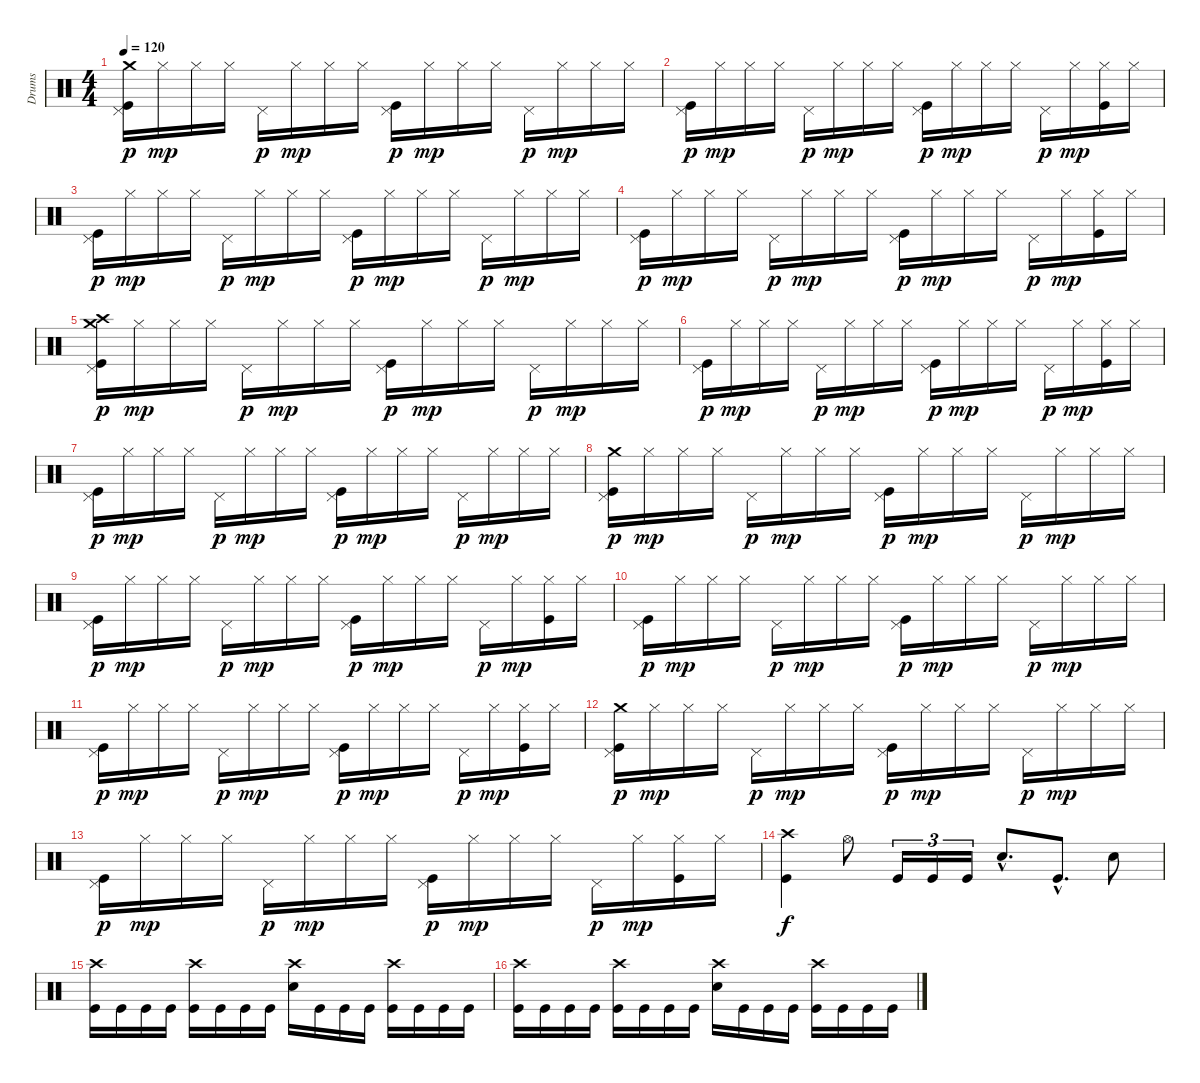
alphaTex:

\track ("Drums" "Drums") {instrument percussion}
\staff {score}
\articulation defaults
\ts (4 4)
\tempo 120
\clef neutral
\ks c
("Crash medium (hit)" "Kick (hit)" "Pedal Hi-Hat (hit)").16{dy p} "Hi-Hat (closed)".16{dy mp} "Hi-Hat (closed)".16 "Hi-Hat (closed)".16 "Pedal Hi-Hat (hit)".16{dy p} "Hi-Hat (closed)".16{dy mp} "Hi-Hat (closed)".16 "Hi-Hat (closed)".16 ("Kick (hit)" "Pedal Hi-Hat (hit)").16{dy p} "Hi-Hat (closed)".16{dy mp} "Hi-Hat (closed)".16 "Hi-Hat (closed)".16 "Pedal Hi-Hat (hit)".16{dy p} "Hi-Hat (closed)".16{dy mp} "Hi-Hat (closed)".16 "Hi-Hat (closed)".16 |
("Kick (hit)" "Pedal Hi-Hat (hit)").16{dy p} "Hi-Hat (closed)".16{dy mp} "Hi-Hat (closed)".16 "Hi-Hat (closed)".16 "Pedal Hi-Hat (hit)".16{dy p} "Hi-Hat (closed)".16{dy mp} "Hi-Hat (closed)".16 "Hi-Hat (closed)".16 ("Kick (hit)" "Pedal Hi-Hat (hit)").16{dy p} "Hi-Hat (closed)".16{dy mp} "Hi-Hat (closed)".16 "Hi-Hat (closed)".16 "Pedal Hi-Hat (hit)".16{dy p} "Hi-Hat (closed)".16{dy mp} ("Kick (hit)" "Hi-Hat (closed)").16 "Hi-Hat (closed)".16 |
("Kick (hit)" "Pedal Hi-Hat (hit)").16{dy p} "Hi-Hat (closed)".16{dy mp} "Hi-Hat (closed)".16 "Hi-Hat (closed)".16 "Pedal Hi-Hat (hit)".16{dy p} "Hi-Hat (closed)".16{dy mp} "Hi-Hat (closed)".16 "Hi-Hat (closed)".16 ("Kick (hit)" "Pedal Hi-Hat (hit)").16{dy p} "Hi-Hat (closed)".16{dy mp} "Hi-Hat (closed)".16 "Hi-Hat (closed)".16 "Pedal Hi-Hat (hit)".16{dy p} "Hi-Hat (closed)".16{dy mp} "Hi-Hat (closed)".16 "Hi-Hat (closed)".16 |
("Kick (hit)" "Pedal Hi-Hat (hit)").16{dy p} "Hi-Hat (closed)".16{dy mp} "Hi-Hat (closed)".16 "Hi-Hat (closed)".16 "Pedal Hi-Hat (hit)".16{dy p} "Hi-Hat (closed)".16{dy mp} "Hi-Hat (closed)".16 "Hi-Hat (closed)".16 ("Kick (hit)" "Pedal Hi-Hat (hit)").16{dy p} "Hi-Hat (closed)".16{dy mp} "Hi-Hat (closed)".16 "Hi-Hat (closed)".16 "Pedal Hi-Hat (hit)".16{dy p} "Hi-Hat (closed)".16{dy mp} ("Kick (hit)" "Hi-Hat (closed)").16 "Hi-Hat (closed)".16 |
("Crash medium (hit)" "Kick (hit)" "Crash high (hit)" "Pedal Hi-Hat (hit)").16{dy p} "Hi-Hat (closed)".16{dy mp} "Hi-Hat (closed)".16 "Hi-Hat (closed)".16 "Pedal Hi-Hat (hit)".16{dy p} "Hi-Hat (closed)".16{dy mp} "Hi-Hat (closed)".16 "Hi-Hat (closed)".16 ("Kick (hit)" "Pedal Hi-Hat (hit)").16{dy p} "Hi-Hat (closed)".16{dy mp} "Hi-Hat (closed)".16 "Hi-Hat (closed)".16 "Pedal Hi-Hat (hit)".16{dy p} "Hi-Hat (closed)".16{dy mp} "Hi-Hat (closed)".16 "Hi-Hat (closed)".16 |
("Kick (hit)" "Pedal Hi-Hat (hit)").16{dy p} "Hi-Hat (closed)".16{dy mp} "Hi-Hat (closed)".16 "Hi-Hat (closed)".16 "Pedal Hi-Hat (hit)".16{dy p} "Hi-Hat (closed)".16{dy mp} "Hi-Hat (closed)".16 "Hi-Hat (closed)".16 ("Kick (hit)" "Pedal Hi-Hat (hit)").16{dy p} "Hi-Hat (closed)".16{dy mp} "Hi-Hat (closed)".16 "Hi-Hat (closed)".16 "Pedal Hi-Hat (hit)".16{dy p} "Hi-Hat (closed)".16{dy mp} ("Kick (hit)" "Hi-Hat (closed)").16 "Hi-Hat (closed)".16 |
("Kick (hit)" "Pedal Hi-Hat (hit)").16{dy p} "Hi-Hat (closed)".16{dy mp} "Hi-Hat (closed)".16 "Hi-Hat (closed)".16 "Pedal Hi-Hat (hit)".16{dy p} "Hi-Hat (closed)".16{dy mp} "Hi-Hat (closed)".16 "Hi-Hat (closed)".16 ("Kick (hit)" "Pedal Hi-Hat (hit)").16{dy p} "Hi-Hat (closed)".16{dy mp} "Hi-Hat (closed)".16 "Hi-Hat (closed)".16 "Pedal Hi-Hat (hit)".16{dy p} "Hi-Hat (closed)".16{dy mp} "Hi-Hat (closed)".16 "Hi-Hat (closed)".16 |
("Crash medium (hit)" "Kick (hit)" "Pedal Hi-Hat (hit)").16{dy p} "Hi-Hat (closed)".16{dy mp} "Hi-Hat (closed)".16 "Hi-Hat (closed)".16 "Pedal Hi-Hat (hit)".16{dy p} "Hi-Hat (closed)".16{dy mp} "Hi-Hat (closed)".16 "Hi-Hat (closed)".16 ("Kick (hit)" "Pedal Hi-Hat (hit)").16{dy p} "Hi-Hat (closed)".16{dy mp} "Hi-Hat (closed)".16 "Hi-Hat (closed)".16 "Pedal Hi-Hat (hit)".16{dy p} "Hi-Hat (closed)".16{dy mp} "Hi-Hat (closed)".16 "Hi-Hat (closed)".16 |
("Kick (hit)" "Pedal Hi-Hat (hit)").16{dy p} "Hi-Hat (closed)".16{dy mp} "Hi-Hat (closed)".16 "Hi-Hat (closed)".16 "Pedal Hi-Hat (hit)".16{dy p} "Hi-Hat (closed)".16{dy mp} "Hi-Hat (closed)".16 "Hi-Hat (closed)".16 ("Kick (hit)" "Pedal Hi-Hat (hit)").16{dy p} "Hi-Hat (closed)".16{dy mp} "Hi-Hat (closed)".16 "Hi-Hat (closed)".16 "Pedal Hi-Hat (hit)".16{dy p} "Hi-Hat (closed)".16{dy mp} ("Kick (hit)" "Hi-Hat (closed)").16 "Hi-Hat (closed)".16 |
("Kick (hit)" "Pedal Hi-Hat (hit)").16{dy p} "Hi-Hat (closed)".16{dy mp} "Hi-Hat (closed)".16 "Hi-Hat (closed)".16 "Pedal Hi-Hat (hit)".16{dy p} "Hi-Hat (closed)".16{dy mp} "Hi-Hat (closed)".16 "Hi-Hat (closed)".16 ("Kick (hit)" "Pedal Hi-Hat (hit)").16{dy p} "Hi-Hat (closed)".16{dy mp} "Hi-Hat (closed)".16 "Hi-Hat (closed)".16 "Pedal Hi-Hat (hit)".16{dy p} "Hi-Hat (closed)".16{dy mp} "Hi-Hat (closed)".16 "Hi-Hat (closed)".16 |
("Kick (hit)" "Pedal Hi-Hat (hit)").16{dy p} "Hi-Hat (closed)".16{dy mp} "Hi-Hat (closed)".16 "Hi-Hat (closed)".16 "Pedal Hi-Hat (hit)".16{dy p} "Hi-Hat (closed)".16{dy mp} "Hi-Hat (closed)".16 "Hi-Hat (closed)".16 ("Kick (hit)" "Pedal Hi-Hat (hit)").16{dy p} "Hi-Hat (closed)".16{dy mp} "Hi-Hat (closed)".16 "Hi-Hat (closed)".16 "Pedal Hi-Hat (hit)".16{dy p} "Hi-Hat (closed)".16{dy mp} ("Kick (hit)" "Hi-Hat (closed)").16 "Hi-Hat (closed)".16 |
("Crash medium (hit)" "Kick (hit)" "Pedal Hi-Hat (hit)").16{dy p} "Hi-Hat (closed)".16{dy mp} "Hi-Hat (closed)".16 "Hi-Hat (closed)".16 "Pedal Hi-Hat (hit)".16{dy p} "Hi-Hat (closed)".16{dy mp} "Hi-Hat (closed)".16 "Hi-Hat (closed)".16 ("Kick (hit)" "Pedal Hi-Hat (hit)").16{dy p} "Hi-Hat (closed)".16{dy mp} "Hi-Hat (closed)".16 "Hi-Hat (closed)".16 "Pedal Hi-Hat (hit)".16{dy p} "Hi-Hat (closed)".16{dy mp} "Hi-Hat (closed)".16 "Hi-Hat (closed)".16 |
("Kick (hit)" "Pedal Hi-Hat (hit)").16{dy p} "Hi-Hat (closed)".16{dy mp} "Hi-Hat (closed)".16 "Hi-Hat (closed)".16 "Pedal Hi-Hat (hit)".16{dy p} "Hi-Hat (closed)".16{dy mp} "Hi-Hat (closed)".16 "Hi-Hat (closed)".16 ("Kick (hit)" "Pedal Hi-Hat (hit)").16{dy p} "Hi-Hat (closed)".16{dy mp} "Hi-Hat (closed)".16 "Hi-Hat (closed)".16 "Pedal Hi-Hat (hit)".16{dy p} "Hi-Hat (closed)".16{dy mp} ("Kick (hit)" "Hi-Hat (closed)").16 "Hi-Hat (closed)".16 |
("Crash high (hit)" "Kick (hit)").4{dy f} "Hi-Hat (open)".8 "Kick (hit)".16{tu (3 2)} "Kick (hit)".16{tu (3 2)} "Kick (hit)".16{tu (3 2)} "Electric Snare (hit)"{hac}.8{d} "Kick (hit)"{hac}.8{d} "Electric Snare (hit)".8 |
("Crash high (hit)" "Kick (hit)").16 "Kick (hit)".16 "Kick (hit)".16 "Kick (hit)".16 ("Crash high (hit)" "Kick (hit)").16 "Kick (hit)".16 "Kick (hit)".16 "Kick (hit)".16 ("Crash high (hit)" "Electric Snare (hit)").16 "Kick (hit)".16 "Kick (hit)".16 "Kick (hit)".16 ("Crash high (hit)" "Kick (hit)").16 "Kick (hit)".16 "Kick (hit)".16 "Kick (hit)".16 |
("Crash high (hit)" "Kick (hit)").16 "Kick (hit)".16 "Kick (hit)".16 "Kick (hit)".16 ("Crash high (hit)" "Kick (hit)").16 "Kick (hit)".16 "Kick (hit)".16 "Kick (hit)".16 ("Crash high (hit)" "Electric Snare (hit)").16 "Kick (hit)".16 "Kick (hit)".16 "Kick (hit)".16 ("Crash high (hit)" "Kick (hit)").16 "Kick (hit)".16 "Kick (hit)".16 "Kick (hit)".16
